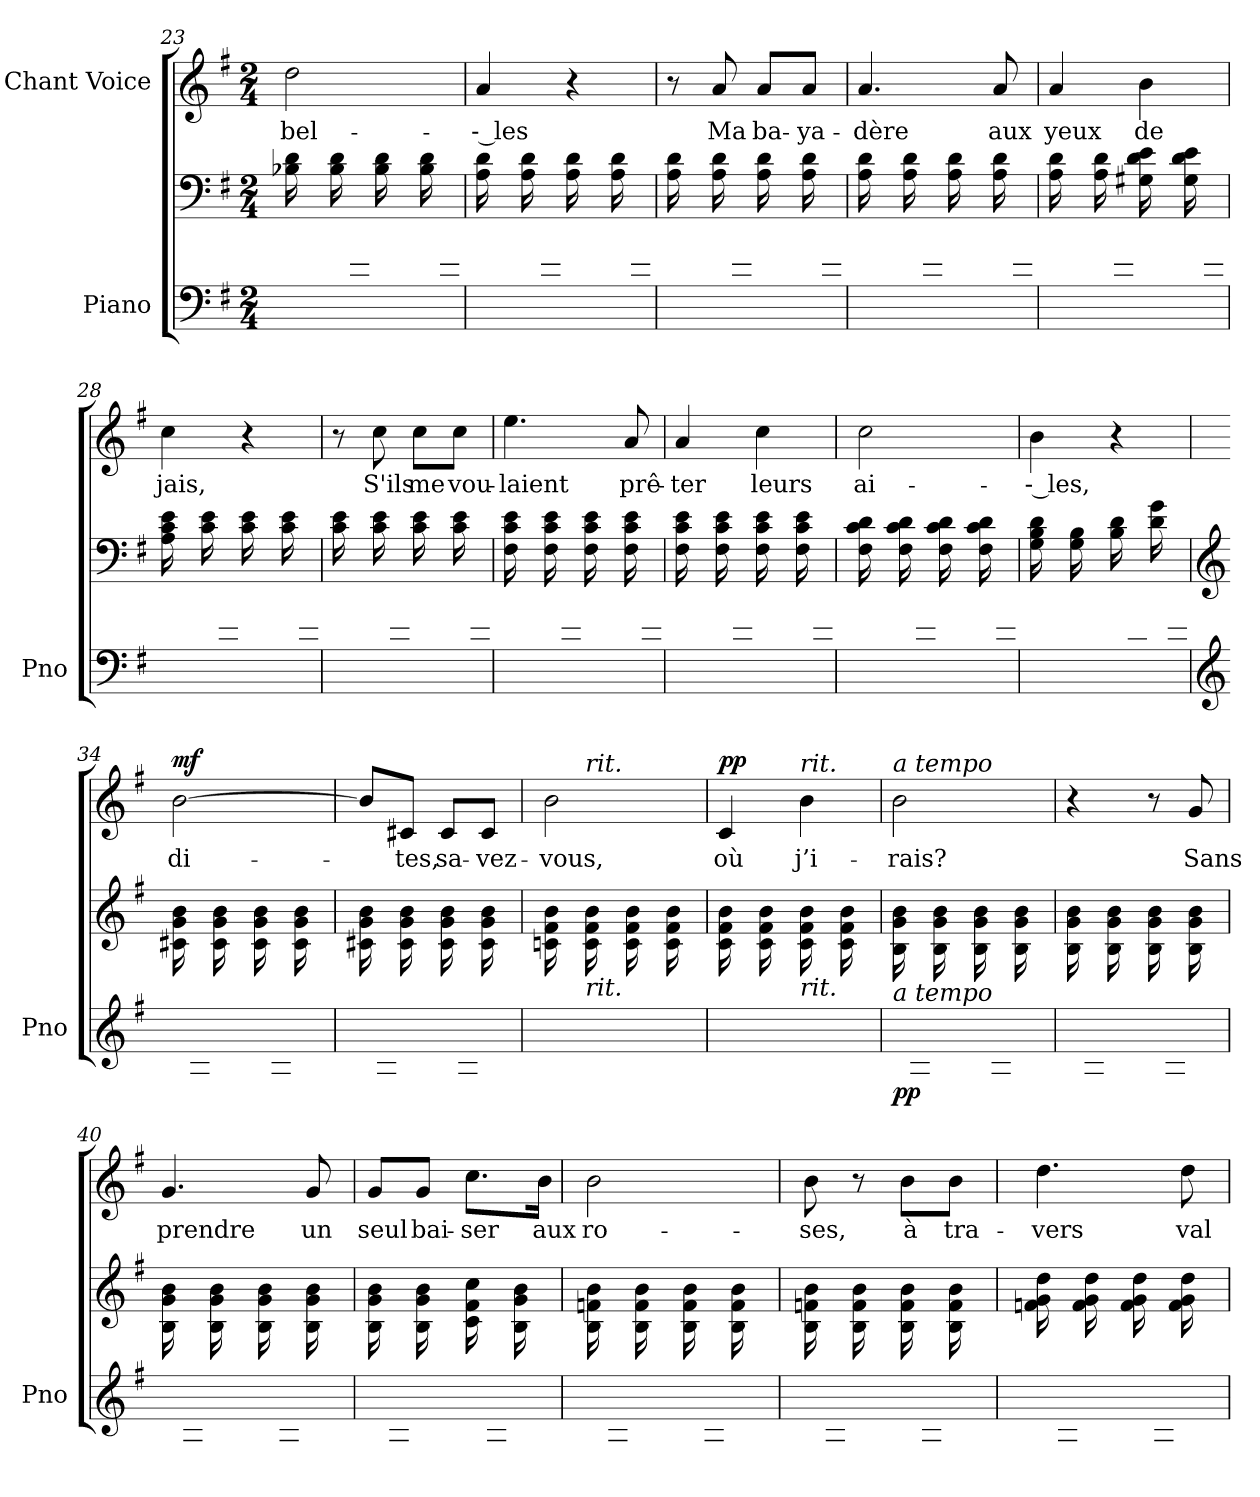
**kern	**kern	**dynam	**kern	**text	**dynam
*part2	*part2	*part2	*part1	*part1	*part1
*staff3	*staff2	*staff2/3	*staff1	*staff1	*staff1
*I"Piano	*	*	*I"Chant Voice	*	*
*I'Pno	*	*	*	*	*
!!LO:LB:g=z
*clefF4	*clefF4	*	*clefG2	*	*
*k[f#]	*k[f#]	*	*k[f#]	*	*
*M2/4	*M2/4	*	*M2/4	*	*
=23	=23	=23	=23	=23	=23
*^	*	*	*	*	*
!	!	!	!	!	!LO:LY:b	!
16ryy	2ryy	16B-X\ 16d\LL	.	2dd\	bel-	.
16G/	.	16ryy	.	.	.	.
16ryy	.	16B-\ 16d\	.	.	.	.
16e/JJ	.	16ryy	.	.	.	.
16ryy	.	16B-\ 16d\LL	.	.	.	.
16G/	.	16ryy	.	.	.	.
16ryy	.	16B-\ 16d\	.	.	.	.
16e/JJ	.	16ryy	.	.	.	.
!!LO:LB:g=z
=24	=24	=24	=24	=24	=24	=24
!	!	!	!	!	!LO:LY:b	!
16ryy	2ryy	16A\ 16d\LL	.	4a/	-- les	.
16F#/	.	16ryy	.	.	.	.
16ryy	.	16A\ 16d\	.	.	.	.
16e/JJ	.	16ryy	.	.	.	.
16ryy	.	16A\ 16d\LL	.	4r	.	.
16F#/	.	16ryy	.	.	.	.
16ryy	.	16A\ 16d\	.	.	.	.
16e/JJ	.	16ryy	.	.	.	.
=25	=25	=25	=25	=25	=25	=25
16ryy	2ryy	16A\ 16d\LL	.	8r	.	.
16Fn/	.	16ryy	.	.	.	.
!	!	!	!	!	!LO:LY:b	!
16ryy	.	16A\ 16d\	.	8a/	Ma	.
16e/JJ	.	16ryy	.	.	.	.
!	!	!	!	!	!LO:LY:b	!
16ryy	.	16A\ 16d\LL	.	8a/L	ba-	.
16F/	.	16ryy	.	.	.	.
!	!	!	!	!	!LO:LY:b	!
16ryy	.	16A\ 16d\	.	8a/J	-ya-	.
16e/JJ	.	16ryy	.	.	.	.
=26	=26	=26	=26	=26	=26	=26
!	!	!	!	!	!LO:LY:b	!
16ryy	2ryy	16A\ 16d\LL	.	4.a/	-dère	.
16Fn/	.	16ryy	.	.	.	.
16ryy	.	16A\ 16d\	.	.	.	.
16e/JJ	.	16ryy	.	.	.	.
16ryy	.	16A\ 16d\LL	.	.	.	.
16F/	.	16ryy	.	.	.	.
!	!	!	!	!	!LO:LY:b	!
16ryy	.	16A\ 16d\	.	8a/	aux	.
16e/JJ	.	16ryy	.	.	.	.
!!LO:LB:g=z
=27	=27	=27	=27	=27	=27	=27
!	!	!	!	!	!LO:LY:b	!
16ryy	2ryy	16A\ 16d\LL	.	4a/	yeux	.
16Fn/	.	16ryy	.	.	.	.
16ryy	.	16A\ 16d\	.	.	.	.
16e/JJ	.	16ryy	.	.	.	.
!	!	!	!	!	!LO:LY:b	!
16ryy	.	16G#X\ 16d\ 16e\LL	.	4b\	de	.
16E/	.	16ryy	.	.	.	.
16ryy	.	16G#\ 16d\ 16e\	.	.	.	.
16fn/JJ	.	16ryy	.	.	.	.
=28	=28	=28	=28	=28	=28	=28
!	!	!	!	!	!LO:LY:b	!
16ryy	2ryy	16A\ 16c\ 16e\LL	.	4cc\	jais,	.
16AA/	.	16ryy	.	.	.	.
16ryy	.	16c\ 16e\	.	.	.	.
16fn/JJ	.	16ryy	.	.	.	.
16ryy	.	16c\ 16e\LL	.	4r	.	.
16A/	.	16ryy	.	.	.	.
16ryy	.	16c\ 16e\	.	.	.	.
16f/JJ	.	16ryy	.	.	.	.
!!LO:PB:g=z
=29	=29	=29	=29	=29	=29	=29
16ryy	2ryy	16c\ 16e\LL	.	8r	.	.
16A/	.	16ryy	.	.	.	.
!	!	!	!	!	!LO:LY:b	!
16ryy	.	16c\ 16e\	.	8cc\	S'ils	.
16fn/JJ	.	16ryy	.	.	.	.
!	!	!	!	!	!LO:LY:b	!
16ryy	.	16c\ 16e\LL	.	8cc\L	me	.
16A/	.	16ryy	.	.	.	.
!	!	!	!	!	!LO:LY:b	!
16ryy	.	16c\ 16e\	.	8cc\J	vou-	.
16f/JJ	.	16ryy	.	.	.	.
=30	=30	=30	=30	=30	=30	=30
!	!	!	!	!	!LO:LY:b	!
16ryy	2ryy	16F#\ 16c\ 16e\LL	.	4.ee\	-laient	.
16D/	.	16ryy	.	.	.	.
16ryy	.	16F#\ 16c\ 16e\	.	.	.	.
16f#X/JJ	.	16ryy	.	.	.	.
16ryy	.	16F#\ 16c\ 16e\LL	.	.	.	.
16D/	.	16ryy	.	.	.	.
!	!	!	!	!	!LO:LY:b	!
16ryy	.	16F#\ 16c\ 16e\	.	8a/	prê-	.
16f#/JJ	.	16ryy	.	.	.	.
=31	=31	=31	=31	=31	=31	=31
!	!	!	!	!	!LO:LY:b	!
16ryy	2ryy	16F#\ 16c\ 16e\LL	.	4a/	-ter	.
16D/	.	16ryy	.	.	.	.
16ryy	.	16F#\ 16c\ 16e\	.	.	.	.
16f#/JJ	.	16ryy	.	.	.	.
!	!	!	!	!	!LO:LY:b	!
16ryy	.	16F#\ 16c\ 16e\LL	.	4cc\	leurs	.
16D/	.	16ryy	.	.	.	.
16ryy	.	16F#\ 16c\ 16e\	.	.	.	.
16f#/JJ	.	16ryy	.	.	.	.
!!LO:LB:g=z
=32	=32	=32	=32	=32	=32	=32
!	!	!	!	!	!LO:LY:b	!
16ryy	2ryy	16F#\ 16c\ 16d\LL	.	2cc\	ai-	.
16D/	.	16ryy	.	.	.	.
16ryy	.	16F#\ 16c\ 16d\	.	.	.	.
16e/JJ	.	16ryy	.	.	.	.
16ryy	.	16F#\ 16c\ 16d\LL	.	.	.	.
16D/	.	16ryy	.	.	.	.
16ryy	.	16F#\ 16c\ 16d\	.	.	.	.
16e/JJ	.	16ryy	.	.	.	.
!!LO:LB:g=z
=33	=33	=33	=33	=33	=33	=33
!	!	!	!	!	!LO:LY:b	!
16ryy	2ryy	16G\ 16B\ 16d\LL	.	4b\	-- les,	.
16F#/	.	16ryy	.	.	.	.
16ryy	.	16G\ 16B\	.	.	.	.
16A#X/JJ	.	16ryy	.	.	.	.
16ryy	.	16B\ 16d\LL	.	4r	.	.
16c#X/	.	16ryy	.	.	.	.
16ryy	.	16d\ 16g\	.	.	.	.
16f#/JJ	.	16ryy	.	.	.	.
=34	=34	=34	=34	=34	=34	=34
*clefG2	*	*clefG2	*	*	*	*
!	!	!	!	!	!LO:LY:b	!LO:DY:a
16ryy	2ryy	16c#X\ 16g\ 16b\LL	.	[2b\	di-	mf
16An/	.	16ryy	.	.	.	.
16ryy	.	16c#\ 16g\ 16b\	.	.	.	.
16a/JJ	.	16ryy	.	.	.	.
16ryy	.	16c#\ 16g\ 16b\LL	.	.	.	.
16A/	.	16ryy	.	.	.	.
16ryy	.	16c#\ 16g\ 16b\	.	.	.	.
16a/JJ	.	16ryy	.	.	.	.
=35	=35	=35	=35	=35	=35	=35
16ryy	2ryy	16c#X\ 16g\ 16b\LL	.	8b/L]	.	.
16A/	.	16ryy	.	.	.	.
!	!	!	!	!	!LO:LY:b	!
16ryy	.	16c#\ 16g\ 16b\	.	8c#X/J	-tes,	.
16a/JJ	.	16ryy	.	.	.	.
!	!	!	!	!	!LO:LY:b	!
16ryy	.	16c#\ 16g\ 16b\LL	.	8c#/L	sa-	.
16A/	.	16ryy	.	.	.	.
!	!	!	!	!	!LO:LY:b	!
16ryy	.	16c#\ 16g\ 16b\	.	8c#/J	-vez-	.
16a/JJ	.	16ryy	.	.	.	.
!!LO:LB:g=z
=36	=36	=36	=36	=36	=36	=36
!	!	!	!	!	!LO:LY:b	!
*	*	*	*	*^	*	*
16ryy	2ryy	16cn\ 16f#\ 16b\LL	.	2b\	8ryy	-vous,	.
16d/	.	16ryy	.	.	.	.	.
!	!	!	!	!	!LO:TX:a:i:t=rit.	!	!
!	!	!LO:TX:b:i:t=rit.	!	!	!	!	!
16ryy	.	16c\ 16f#\ 16b\	.	.	4.ryy	.	.
16a/JJ	.	16ryy	.	.	.	.	.
16ryy	.	16c\ 16f#\ 16b\LL	.	.	.	.	.
16d/	.	16ryy	.	.	.	.	.
16ryy	.	16c\ 16f#\ 16b\	.	.	.	.	.
16a/JJ	.	16ryy	.	.	.	.	.
!!LO:PB:g=z
=37	=37	=37	=37	=37	=37	=37	=37
!	!	!	!	!	!	!LO:LY:b	!LO:DY:a
*	*	*	*	*v	*v	*	*
16ryy	2ryy	16c\ 16f#\ 16b\LL	.	4c/	où	pp
16d/	.	16ryy	.	.	.	.
16ryy	.	16c\ 16f#\ 16b\	.	.	.	.
16a/JJ	.	16ryy	.	.	.	.
!	!	!	!	!LO:TX:a:i:t=rit.	!	!
!	!	!LO:TX:b:i:t=rit.	!	!	!	!
!	!	!	!	!	!LO:LY:b	!
16ryy	.	16c\ 16f#\ 16b\LL	.	4b\	j’i-	.
16d/	.	16ryy	.	.	.	.
16ryy	.	16c\ 16f#\ 16b\	.	.	.	.
16a/JJ	.	16ryy	.	.	.	.
=38	=38	=38	=38	=38	=38	=38
!	!	!	!	!LO:TX:a:i:t=a tempo	!	!
!	!	!LO:TX:b:i:t=a tempo	!	!	!	!
!	!	!	!LO:DY:b=2	!	!LO:LY:b	!
16ryy	2ryy	16B\ 16g\ 16b\LL	pp	2b\	-rais?	.
16G/ 16d/	.	16ryy	.	.	.	.
16ryy	.	16B\ 16g\ 16b\	.	.	.	.
16e/JJ	.	16ryy	.	.	.	.
16ryy	.	16B\ 16g\ 16b\LL	.	.	.	.
16G/ 16d/	.	16ryy	.	.	.	.
16ryy	.	16B\ 16g\ 16b\	.	.	.	.
16e/JJ	.	16ryy	.	.	.	.
=39	=39	=39	=39	=39	=39	=39
16ryy	2ryy	16B\ 16g\ 16b\LL	.	4r	.	.
16G/ 16d/	.	16ryy	.	.	.	.
16ryy	.	16B\ 16g\ 16b\	.	.	.	.
16e/JJ	.	16ryy	.	.	.	.
16ryy	.	16B\ 16g\ 16b\LL	.	8r	.	.
16G/ 16d/	.	16ryy	.	.	.	.
!	!	!	!	!	!LO:LY:b	!
16ryy	.	16B\ 16g\ 16b\	.	8g/	Sans	.
16e/JJ	.	16ryy	.	.	.	.
!!LO:LB:g=z
=40	=40	=40	=40	=40	=40	=40
!	!	!	!	!	!LO:LY:b	!
16ryy	2ryy	16B\ 16g\ 16b\LL	.	4.g/	prendre	.
16G/ 16d#X/	.	16ryy	.	.	.	.
16ryy	.	16B\ 16g\ 16b\	.	.	.	.
16e/JJ	.	16ryy	.	.	.	.
16ryy	.	16B\ 16g\ 16b\LL	.	.	.	.
16G/ 16d#/	.	16ryy	.	.	.	.
!	!	!	!	!	!LO:LY:b	!
16ryy	.	16B\ 16g\ 16b\	.	8g/	un	.
16e/JJ	.	16ryy	.	.	.	.
!!LO:LB:g=z
=41	=41	=41	=41	=41	=41	=41
!	!	!	!	!	!LO:LY:b	!
16ryy	2ryy	16B\ 16g\ 16b\LL	.	8g/L	seul	.
16G/ 16d#X/	.	16ryy	.	.	.	.
!	!	!	!	!	!LO:LY:b	!
16ryy	.	16B\ 16g\ 16b\	.	8g/J	bai-	.
16e/JJ	.	16ryy	.	.	.	.
!	!	!	!	!	!LO:LY:b	!
16ryy	.	16c\ 16f#\ 16cc\LL	.	8.cc\L	-ser	.
16G/ 16d#/	.	16ryy	.	.	.	.
16ryy	.	16B\ 16g\ 16b\	.	.	.	.
!	!	!	!	!	!LO:LY:b	!
16e/JJ	.	16ryy	.	16b\Jk	aux	.
=42	=42	=42	=42	=42	=42	=42
!	!	!	!	!	!LO:LY:b	!
16ryy	2ryy	16B\ 16fn\ 16b\LL	.	2b\	ro-	.
16G/ 16dn/	.	16ryy	.	.	.	.
16ryy	.	16B\ 16f\ 16b\	.	.	.	.
16e/JJ	.	16ryy	.	.	.	.
16ryy	.	16B\ 16f\ 16b\LL	.	.	.	.
16G/ 16d/	.	16ryy	.	.	.	.
16ryy	.	16B\ 16f\ 16b\	.	.	.	.
16e/JJ	.	16ryy	.	.	.	.
=43	=43	=43	=43	=43	=43	=43
!	!	!	!	!	!LO:LY:b	!
16ryy	2ryy	16B\ 16fn\ 16b\LL	.	8b\	-ses,	.
16G/ 16d/	.	16ryy	.	.	.	.
16ryy	.	16B\ 16f\ 16b\	.	8r	.	.
16e/JJ	.	16ryy	.	.	.	.
!	!	!	!	!	!LO:LY:b	!
16ryy	.	16B\ 16f\ 16b\LL	.	8b\L	à	.
16G/ 16d/	.	16ryy	.	.	.	.
!	!	!	!	!	!LO:LY:b	!
16ryy	.	16B\ 16f\ 16b\	.	8b\J	tra-	.
16e/JJ	.	16ryy	.	.	.	.
!!LO:LB:g=z
=44	=44	=44	=44	=44	=44	=44
!	!	!	!	!	!LO:LY:b	!
16ryy	2ryy	16fn\ 16g\ 16dd\LL	.	4.dd\	-vers	.
16G/ 16B/	.	16ryy	.	.	.	.
16ryy	.	16f\ 16g\ 16dd\	.	.	.	.
16e/JJ	.	16ryy	.	.	.	.
16ryy	.	16f\ 16g\ 16dd\LL	.	.	.	.
16G/ 16B/	.	16ryy	.	.	.	.
!	!	!	!	!	!LO:LY:b	!
16ryy	.	16f\ 16g\ 16dd\	.	8dd\	val-	.
16e/JJ	.	16ryy	.	.	.	.
*v	*v	*	*	*	*	*
=	=	=	=	=	=
*-	*-	*-	*-	*-	*-
